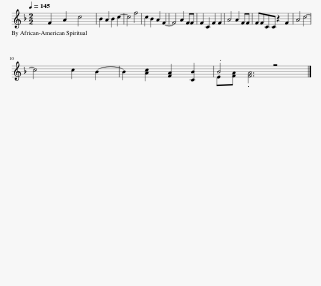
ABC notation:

X:1
%%score ( 1 2 )
L:1/8
Q:1/4=145
M:2/2
I:linebreak $
K:F
V:1 treble
V:2 treble
V:1
 F2 A2 c4 | B2 A2 B2 c2- | c4 f4 | c2 B2 A2 F2- | F4 A2 FF | %5
 F2 C2 F2 F2 | A4 A2 FF | FFCC z2 F2 | A4 c4- |$ c4 c2 B2- | %10
 B2 [Ac]2 [FA]2 [CB]2 | .B4 z4 |] %12
V:2
 x8 | x8 | x8 | x8 | x8 | %5
 x8 | x8 | x8 | x8 |$ x8 | %10
 x8 | E[FA] .[FA]6 |] %12
